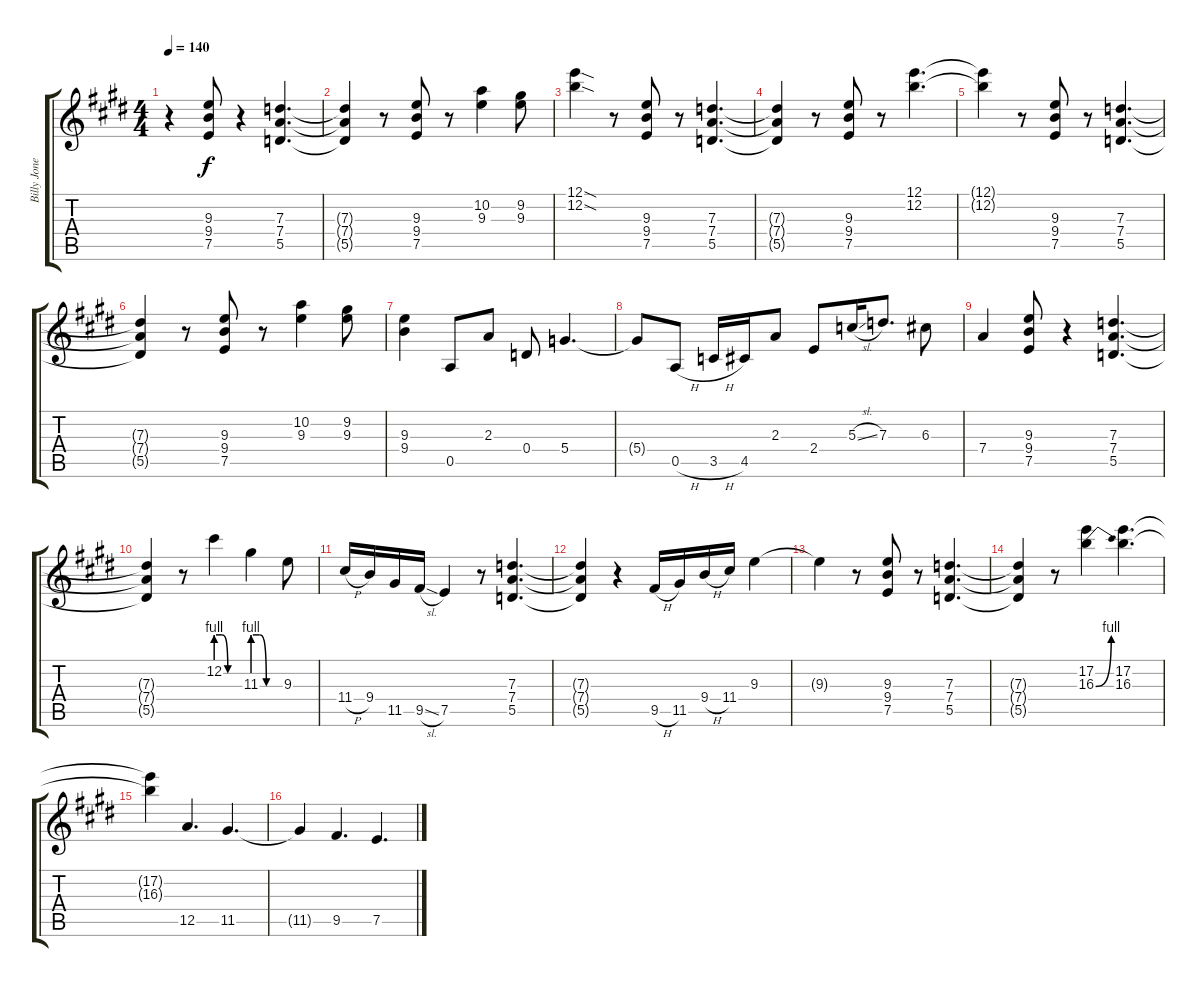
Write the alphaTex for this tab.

\track ("Billy Jones Guitar" "Billy Jone") {instrument overdrivenguitar}
\staff {score tabs}
\tuning (E4 B3 G3 D3 A2 E2) {hide}
\ts (4 4)
\tempo 140
\clef g2
\ks e
r.4{dy f} (9.3 9.4 7.5).8{volume 9 balance 0} r.4 (7.3 7.4 5.5).4{d} |
(7.3{t} 7.4{t} 5.5{t}).4 r.8 (9.3 9.4 7.5).8 r.8 (10.2 9.3).4 (9.2 9.3).8 |
(12.1{sod} 12.2{sod}).4 r.8 (9.3 9.4 7.5).8 r.8 (7.3 7.4 5.5).4{d} |
(7.3{t} 7.4{t} 5.5{t}).4 r.8 (9.3 9.4 7.5).8 r.8 (12.1 12.2).4{d} |
(12.1{t} 12.2{t}).4 r.8 (9.3 9.4 7.5).8 r.8 (7.3 7.4 5.5).4{d} |
(7.3{t} 7.4{t} 5.5{t}).4 r.8 (9.3 9.4 7.5).8 r.8 (10.2 9.3).4 (9.2 9.3).8 |
(9.3 9.4).4 0.5.8 2.3.8 0.4.8 5.4.4{d} |
5.4{t}.8 0.5{h}.8 3.5{h}.16 4.5.16 2.3.8 2.4.8 5.3{sl}.16 7.3.8{d} 6.3.8 |
7.4.4 (9.3 9.4 7.5).8 r.4 (7.3 7.4 5.5).4{d} |
(7.3{t} 7.4{t} 5.5{t}).4 r.8 12.2{be (custom 0 4 15 4 30 0 60 0)}.4{volume 14 balance 8} 11.3{be (custom 0 4 15 4 30 0 60 0)}.4 9.3.8 |
11.4{h}.16 9.4.16 11.5.16 9.5{sl}.16 7.5.4 r.8 (7.3 7.4 5.5).4{d volume 10} |
(7.3{t} 7.4{t} 5.5{t}).4 r.4 9.5{h}.16{volume 16} 11.5.16 9.4{h}.16 11.4.16 9.3.4 |
9.3{t}.4 r.8 (9.3 9.4 7.5).8{volume 10} r.8 (7.3 7.4 5.5).4{d} |
(7.3{t} 7.4{t} 5.5{t}).4 r.8 (17.2 16.3{be (bend 0 0 60 4)}).4{volume 14} (17.2 16.3).4{d} |
(17.2{t} 16.3{t}).4 12.5.4{d volume 10} 11.5.4{d} |
11.5{t}.4 9.5.4{d} 7.5.4{d}
